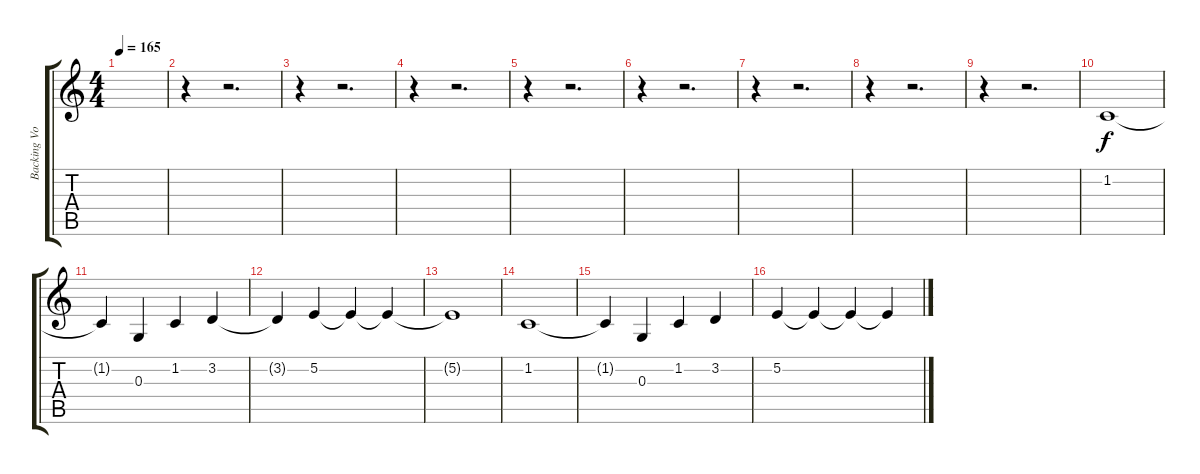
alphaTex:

\track ("Backing Vocals" "Backing Vo") {instrument bassoon}
\staff {score tabs}
\tuning (E4 B3 G3 D3 A2 E2) {hide}
\ts (4 4)
\tempo 165
\clef g2
\ks c
|
r.4 r.2{d} |
r.4 r.2{d} |
r.4 r.2{d} |
r.4 r.2{d} |
r.4 r.2{d} |
r.4 r.2{d} |
r.4 r.2{d} |
r.4 r.2{d} |
1.2.1 |
1.2{t}.4 0.3.4 1.2.4 3.2.4 |
3.2{t}.4 5.2.4 5.2{t}.4 5.2{t}.4 |
5.2{t}.1 |
1.2.1 |
1.2{t}.4 0.3.4 1.2.4 3.2.4 |
5.2.4 5.2{t}.4 5.2{t}.4 5.2{t}.4
